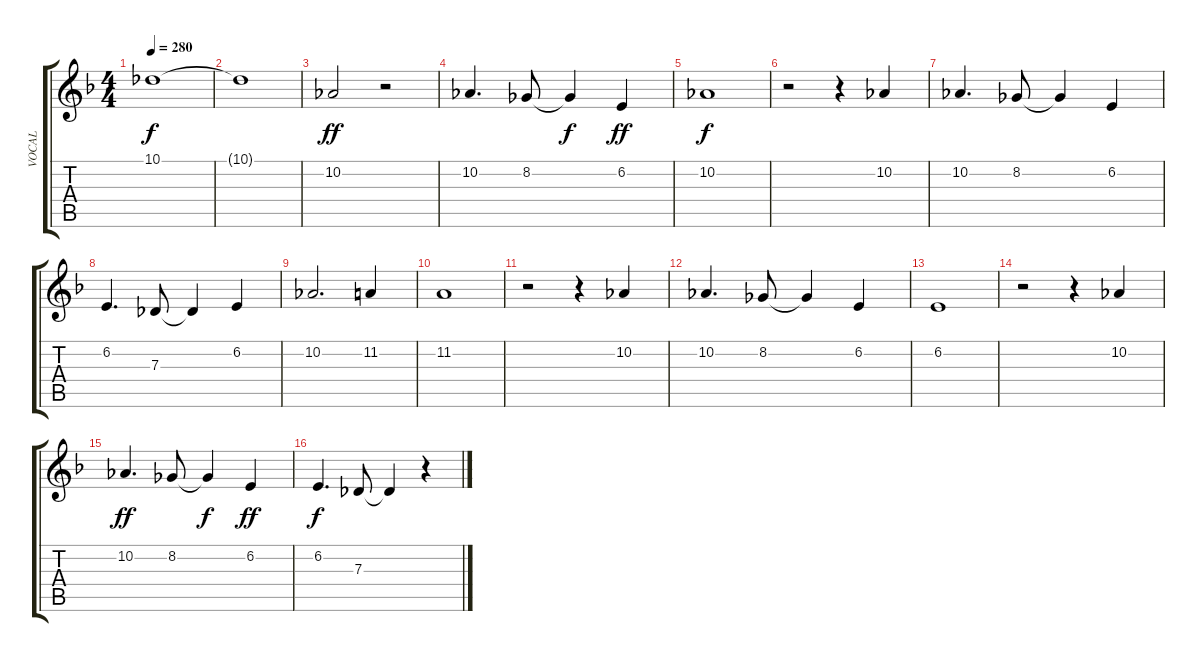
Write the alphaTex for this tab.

\track ("VOCAL" "VOCAL") {instrument lead6voice bank 1}
\staff {score tabs}
\tuning (Eb4 Bb3 Gb3 Db3 Ab2 Eb2) {hide}
\ts (4 4)
\tempo 280
\clef g2
\ks dminor
10.1.1{dy f} |
10.1{t}.1 |
10.2.2{dy ff} r.2 |
10.2.4{d} 8.2.8 8.2{t}.4{dy f} 6.2.4{dy ff} |
10.2.1{dy f} |
r.2 r.4 10.2.4 |
10.2.4{d} 8.2.8 8.2{t}.4 6.2.4 |
6.2.4{d} 7.3.8 7.3{t}.4 6.2.4 |
10.2.2{d} 11.2.4 |
11.2.1 |
r.2 r.4 10.2.4 |
10.2.4{d} 8.2.8 8.2{t}.4 6.2.4 |
6.2.1 |
r.2 r.4 10.2.4 |
10.2.4{d dy ff} 8.2.8 8.2{t}.4{dy f} 6.2.4{dy ff} |
6.2.4{d dy f} 7.3.8 7.3{t}.4 r.4
